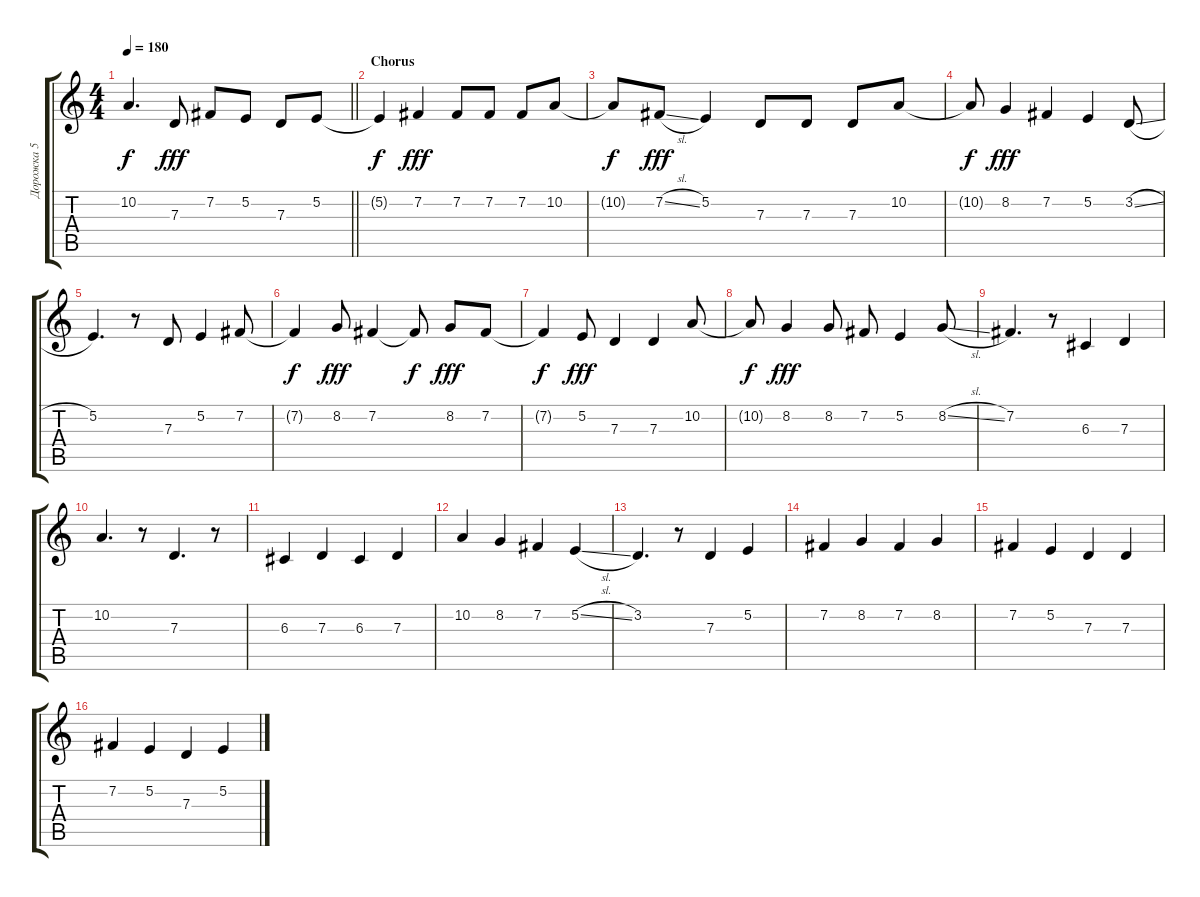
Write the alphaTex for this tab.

\track ("Дорожка 5" "Дорожка 5") {instrument altosax}
\staff {score tabs}
\tuning (E4 B3 G3 D3 A2 E2) {hide}
\ts (4 4)
\tempo 180
\clef g2
\barLineRight lightlight
\ks c
10.2{t}.4{d dy f} 7.3.8{dy fff} 7.2.8 5.2.8 7.3.8 5.2.8 |
\section ("" "Chorus")
5.2{t}.4{dy f} 7.2.4{dy fff} 7.2.8 7.2.8 7.2.8 10.2.8 |
10.2{t}.8{dy f} 7.2{sl}.8{dy fff} 5.2.4 7.3.8 7.3.8 7.3.8 10.2.8 |
10.2{t}.8{dy f} 8.2.4{dy fff} 7.2.4 5.2.4 3.2{sl}.8 |
5.2.4{d} r.8 7.3.8 5.2.4 7.2.8 |
7.2{t}.4{dy f} 8.2.8{dy fff} 7.2.4 7.2{t}.8{dy f} 8.2.8{dy fff} 7.2.8 |
7.2{t}.4{dy f} 5.2.8{dy fff} 7.3.4 7.3.4 10.2.8 |
10.2{t}.8{dy f} 8.2.4{dy fff} 8.2.8 7.2.8 5.2.4 8.2{sl}.8 |
7.2.4{d} r.8 6.3.4 7.3.4 |
10.2.4{d} r.8 7.3.4{d} r.8 |
6.3.4 7.3.4 6.3.4 7.3.4 |
10.2.4 8.2.4 7.2.4 5.2{sl}.4 |
3.2.4{d} r.8 7.3.4 5.2.4 |
7.2.4 8.2.4 7.2.4 8.2.4 |
7.2.4 5.2.4 7.3.4 7.3.4 |
7.2.4 5.2.4 7.3.4 5.2.4
